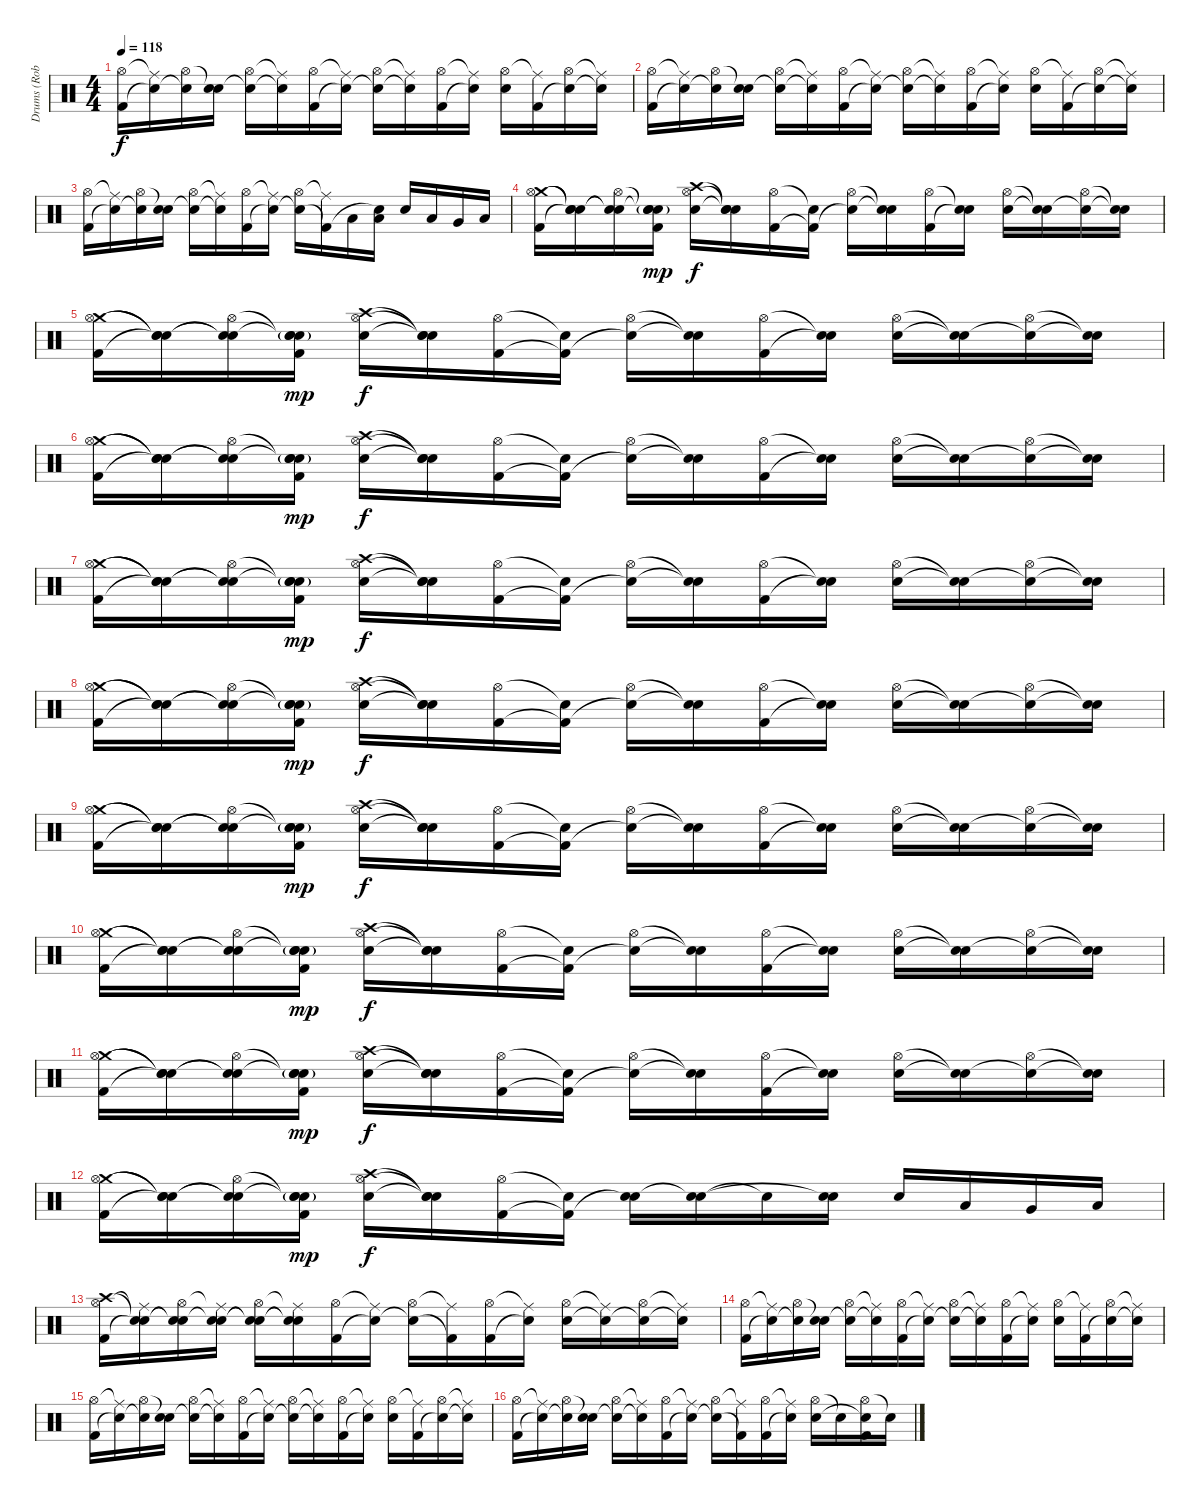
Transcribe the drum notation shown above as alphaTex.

\track ("Drums (Rob Bourdon)" "Drums (Rob") {instrument percussion}
\staff {score}
\articulation defaults
\ts (4 4)
\tempo 118
\clef neutral
\ks c
("Hi-Hat (open)" "Kick (hit) 2").16{dy f} ("Ride (middle)"{t} "Snare (hit)"{t}).16 ("Hi-Hat (open)" "Snare (hit)"{t}).16 ("Snare (hit)"{t} "Electric Snare (hit)").16 ("Hi-Hat (open)" "Snare (hit)"{t}).16 ("Ride (middle)"{t} "Snare (hit)"{t}).16 ("Hi-Hat (open)" "Kick (hit) 2").16 ("Ride (middle)"{t} "Snare (hit)"{t}).16 ("Hi-Hat (open)" "Snare (hit)"{t}).16 ("Ride (middle)"{t} "Snare (hit)"{t}).16 ("Hi-Hat (open)" "Kick (hit) 2").16 ("Ride (middle)"{t} "Snare (hit)"{t}).16 ("Hi-Hat (open)" "Electric Snare (hit)").16 ("Ride (middle)"{t} "Kick (hit) 2").16 ("Hi-Hat (open)" "Snare (hit)"{t}).16 ("Ride (middle)"{t} "Snare (hit)"{t}).16 |
("Hi-Hat (open)" "Kick (hit) 2").16 ("Ride (middle)"{t} "Snare (hit)"{t}).16 ("Hi-Hat (open)" "Snare (hit)"{t}).16 ("Snare (hit)"{t} "Electric Snare (hit)").16 ("Hi-Hat (open)" "Snare (hit)"{t}).16 ("Ride (middle)"{t} "Snare (hit)"{t}).16 ("Hi-Hat (open)" "Kick (hit) 2").16 ("Ride (middle)"{t} "Snare (hit)"{t}).16 ("Hi-Hat (open)" "Snare (hit)"{t}).16 ("Ride (middle)"{t} "Snare (hit)"{t}).16 ("Hi-Hat (open)" "Kick (hit) 2").16 ("Ride (middle)"{t} "Snare (hit)"{t}).16 ("Hi-Hat (open)" "Electric Snare (hit)").16 ("Ride (middle)"{t} "Kick (hit) 2").16 ("Hi-Hat (open)" "Snare (hit)"{t}).16 ("Ride (middle)"{t} "Snare (hit)"{t}).16 |
("Hi-Hat (open)" "Kick (hit) 2").16 ("Ride (middle)"{t} "Snare (hit)"{t}).16 ("Hi-Hat (open)" "Snare (hit)"{t}).16 ("Snare (hit)"{t} "Electric Snare (hit)").16 ("Hi-Hat (open)" "Snare (hit)"{t}).16 ("Ride (middle)"{t} "Snare (hit)"{t}).16 ("Hi-Hat (open)" "Kick (hit) 2").16 ("Ride (middle)"{t} "Snare (hit)"{t}).16 ("Hi-Hat (open)" "Snare (hit)"{t}).16 ("Ride (middle)"{t} "Kick (hit) 2"{t}).16 "Low Tom (hit)".16 ("Low Tom (hit)" "Snare (hit)"{t}).16 "Electric Snare (hit)".16 "Low Tom (hit)".16 "Very Low Tom (hit)".16 "Low Floor Tom (hit)".16 |
("Crash medium (hit)" "Hi-Hat (open)" "Kick (hit) 2").16 ("Snare (hit)"{t} "Snare (hit)"{t} "Snare (hit)"{t}).16 ("Snare (hit)"{t} "Hi-Hat (open)" "Snare (hit)"{t}).16 ("Snare (hit)"{t} "Snare (hit)"{t} "Electric Snare (hit)"{g} "Kick (hit) 2").16{dy mp} ("Crash high (hit)" "Hi-Hat (open)" "Electric Snare (hit)").16{dy f} ("Snare (hit)"{t} "Snare (hit)"{t} "Snare (hit)"{t}).16 ("Hi-Hat (open)" "Kick (hit) 2").16 ("Snare (hit)"{t} "Kick (hit) 2"{t}).16 ("Hi-Hat (open)" "Snare (hit)"{t}).16 ("Snare (hit)"{t} "Snare (hit)"{t}).16 ("Hi-Hat (open)" "Kick (hit) 2").16 ("Snare (hit)"{t} "Snare (hit)"{t}).16 ("Hi-Hat (open)" "Electric Snare (hit)").16 ("Snare (hit)"{t} "Snare (hit)"{t}).16 ("Hi-Hat (open)" "Snare (hit)"{t}).16 ("Snare (hit)"{t} "Snare (hit)"{t}).16 |
("Crash medium (hit)" "Hi-Hat (open)" "Kick (hit) 2").16 ("Snare (hit)"{t} "Snare (hit)"{t} "Snare (hit)"{t}).16 ("Snare (hit)"{t} "Hi-Hat (open)" "Snare (hit)"{t}).16 ("Snare (hit)"{t} "Snare (hit)"{t} "Electric Snare (hit)"{g} "Kick (hit) 2").16{dy mp} ("Crash high (hit)" "Hi-Hat (open)" "Electric Snare (hit)").16{dy f} ("Snare (hit)"{t} "Snare (hit)"{t} "Snare (hit)"{t}).16 ("Hi-Hat (open)" "Kick (hit) 2").16 ("Snare (hit)"{t} "Kick (hit) 2"{t}).16 ("Hi-Hat (open)" "Snare (hit)"{t}).16 ("Snare (hit)"{t} "Snare (hit)"{t}).16 ("Hi-Hat (open)" "Kick (hit) 2").16 ("Snare (hit)"{t} "Snare (hit)"{t}).16 ("Hi-Hat (open)" "Electric Snare (hit)").16 ("Snare (hit)"{t} "Snare (hit)"{t}).16 ("Hi-Hat (open)" "Snare (hit)"{t}).16 ("Snare (hit)"{t} "Snare (hit)"{t}).16 |
("Crash medium (hit)" "Hi-Hat (open)" "Kick (hit) 2").16 ("Snare (hit)"{t} "Snare (hit)"{t} "Snare (hit)"{t}).16 ("Snare (hit)"{t} "Hi-Hat (open)" "Snare (hit)"{t}).16 ("Snare (hit)"{t} "Snare (hit)"{t} "Electric Snare (hit)"{g} "Kick (hit) 2").16{dy mp} ("Crash high (hit)" "Hi-Hat (open)" "Electric Snare (hit)").16{dy f} ("Snare (hit)"{t} "Snare (hit)"{t} "Snare (hit)"{t}).16 ("Hi-Hat (open)" "Kick (hit) 2").16 ("Snare (hit)"{t} "Kick (hit) 2"{t}).16 ("Hi-Hat (open)" "Snare (hit)"{t}).16 ("Snare (hit)"{t} "Snare (hit)"{t}).16 ("Hi-Hat (open)" "Kick (hit) 2").16 ("Snare (hit)"{t} "Snare (hit)"{t}).16 ("Hi-Hat (open)" "Electric Snare (hit)").16 ("Snare (hit)"{t} "Snare (hit)"{t}).16 ("Hi-Hat (open)" "Snare (hit)"{t}).16 ("Snare (hit)"{t} "Snare (hit)"{t}).16 |
("Crash medium (hit)" "Hi-Hat (open)" "Kick (hit) 2").16 ("Snare (hit)"{t} "Snare (hit)"{t} "Snare (hit)"{t}).16 ("Snare (hit)"{t} "Hi-Hat (open)" "Snare (hit)"{t}).16 ("Snare (hit)"{t} "Snare (hit)"{t} "Electric Snare (hit)"{g} "Kick (hit) 2").16{dy mp} ("Crash high (hit)" "Hi-Hat (open)" "Electric Snare (hit)").16{dy f} ("Snare (hit)"{t} "Snare (hit)"{t} "Snare (hit)"{t}).16 ("Hi-Hat (open)" "Kick (hit) 2").16 ("Snare (hit)"{t} "Kick (hit) 2"{t}).16 ("Hi-Hat (open)" "Snare (hit)"{t}).16 ("Snare (hit)"{t} "Snare (hit)"{t}).16 ("Hi-Hat (open)" "Kick (hit) 2").16 ("Snare (hit)"{t} "Snare (hit)"{t}).16 ("Hi-Hat (open)" "Electric Snare (hit)").16 ("Snare (hit)"{t} "Snare (hit)"{t}).16 ("Hi-Hat (open)" "Snare (hit)"{t}).16 ("Snare (hit)"{t} "Snare (hit)"{t}).16 |
("Crash medium (hit)" "Hi-Hat (open)" "Kick (hit) 2").16 ("Snare (hit)"{t} "Snare (hit)"{t} "Snare (hit)"{t}).16 ("Snare (hit)"{t} "Hi-Hat (open)" "Snare (hit)"{t}).16 ("Snare (hit)"{t} "Snare (hit)"{t} "Electric Snare (hit)"{g} "Kick (hit) 2").16{dy mp} ("Crash high (hit)" "Hi-Hat (open)" "Electric Snare (hit)").16{dy f} ("Snare (hit)"{t} "Snare (hit)"{t} "Snare (hit)"{t}).16 ("Hi-Hat (open)" "Kick (hit) 2").16 ("Snare (hit)"{t} "Kick (hit) 2"{t}).16 ("Hi-Hat (open)" "Snare (hit)"{t}).16 ("Snare (hit)"{t} "Snare (hit)"{t}).16 ("Hi-Hat (open)" "Kick (hit) 2").16 ("Snare (hit)"{t} "Snare (hit)"{t}).16 ("Hi-Hat (open)" "Electric Snare (hit)").16 ("Snare (hit)"{t} "Snare (hit)"{t}).16 ("Hi-Hat (open)" "Snare (hit)"{t}).16 ("Snare (hit)"{t} "Snare (hit)"{t}).16 |
("Crash medium (hit)" "Hi-Hat (open)" "Kick (hit) 2").16 ("Snare (hit)"{t} "Snare (hit)"{t} "Snare (hit)"{t}).16 ("Snare (hit)"{t} "Hi-Hat (open)" "Snare (hit)"{t}).16 ("Snare (hit)"{t} "Snare (hit)"{t} "Electric Snare (hit)"{g} "Kick (hit) 2").16{dy mp} ("Crash high (hit)" "Hi-Hat (open)" "Electric Snare (hit)").16{dy f} ("Snare (hit)"{t} "Snare (hit)"{t} "Snare (hit)"{t}).16 ("Hi-Hat (open)" "Kick (hit) 2").16 ("Snare (hit)"{t} "Kick (hit) 2"{t}).16 ("Hi-Hat (open)" "Snare (hit)"{t}).16 ("Snare (hit)"{t} "Snare (hit)"{t}).16 ("Hi-Hat (open)" "Kick (hit) 2").16 ("Snare (hit)"{t} "Snare (hit)"{t}).16 ("Hi-Hat (open)" "Electric Snare (hit)").16 ("Snare (hit)"{t} "Snare (hit)"{t}).16 ("Hi-Hat (open)" "Snare (hit)"{t}).16 ("Snare (hit)"{t} "Snare (hit)"{t}).16 |
("Crash medium (hit)" "Hi-Hat (open)" "Kick (hit) 2").16 ("Snare (hit)"{t} "Snare (hit)"{t} "Snare (hit)"{t}).16 ("Snare (hit)"{t} "Hi-Hat (open)" "Snare (hit)"{t}).16 ("Snare (hit)"{t} "Snare (hit)"{t} "Electric Snare (hit)"{g} "Kick (hit) 2").16{dy mp} ("Crash high (hit)" "Hi-Hat (open)" "Electric Snare (hit)").16{dy f} ("Snare (hit)"{t} "Snare (hit)"{t} "Snare (hit)"{t}).16 ("Hi-Hat (open)" "Kick (hit) 2").16 ("Snare (hit)"{t} "Kick (hit) 2"{t}).16 ("Hi-Hat (open)" "Snare (hit)"{t}).16 ("Snare (hit)"{t} "Snare (hit)"{t}).16 ("Hi-Hat (open)" "Kick (hit) 2").16 ("Snare (hit)"{t} "Snare (hit)"{t}).16 ("Hi-Hat (open)" "Electric Snare (hit)").16 ("Snare (hit)"{t} "Snare (hit)"{t}).16 ("Hi-Hat (open)" "Snare (hit)"{t}).16 ("Snare (hit)"{t} "Snare (hit)"{t}).16 |
("Crash medium (hit)" "Hi-Hat (open)" "Kick (hit) 2").16 ("Snare (hit)"{t} "Snare (hit)"{t} "Snare (hit)"{t}).16 ("Snare (hit)"{t} "Hi-Hat (open)" "Snare (hit)"{t}).16 ("Snare (hit)"{t} "Snare (hit)"{t} "Electric Snare (hit)"{g} "Kick (hit) 2").16{dy mp} ("Crash high (hit)" "Hi-Hat (open)" "Electric Snare (hit)").16{dy f} ("Snare (hit)"{t} "Snare (hit)"{t} "Snare (hit)"{t}).16 ("Hi-Hat (open)" "Kick (hit) 2").16 ("Snare (hit)"{t} "Kick (hit) 2"{t}).16 ("Hi-Hat (open)" "Snare (hit)"{t}).16 ("Snare (hit)"{t} "Snare (hit)"{t}).16 ("Hi-Hat (open)" "Kick (hit) 2").16 ("Snare (hit)"{t} "Snare (hit)"{t}).16 ("Hi-Hat (open)" "Electric Snare (hit)").16 ("Snare (hit)"{t} "Snare (hit)"{t}).16 ("Hi-Hat (open)" "Snare (hit)"{t}).16 ("Snare (hit)"{t} "Snare (hit)"{t}).16 |
("Crash medium (hit)" "Hi-Hat (open)" "Kick (hit) 2").16 ("Snare (hit)"{t} "Snare (hit)"{t} "Snare (hit)"{t}).16 ("Snare (hit)"{t} "Hi-Hat (open)" "Snare (hit)"{t}).16 ("Snare (hit)"{t} "Snare (hit)"{t} "Electric Snare (hit)"{g} "Kick (hit) 2").16{dy mp} ("Crash high (hit)" "Hi-Hat (open)" "Electric Snare (hit)").16{dy f} ("Snare (hit)"{t} "Snare (hit)"{t} "Snare (hit)"{t}).16 ("Hi-Hat (open)" "Kick (hit) 2").16 ("Snare (hit)"{t} "Kick (hit) 2"{t}).16 ("Electric Snare (hit)" "Snare (hit)"{t}).16 ("Electric Snare (hit)" "Snare (hit)"{t}).16 "Snare (hit)"{t}.16 ("Electric Snare (hit)" "Snare (hit)"{t}).16 "Electric Snare (hit)".16 "Low Tom (hit)".16 "Very Low Tom (hit)".16 "Low Floor Tom (hit)".16 |
("Crash high (hit)" "Hi-Hat (open)" "Kick (hit) 2").16 ("Snare (hit)"{t} "Ride (middle)"{t} "Snare (hit)"{t}).16 ("Snare (hit)"{t} "Hi-Hat (open)" "Snare (hit)"{t}).16 ("Snare (hit)"{t} "Ride (middle)"{t} "Electric Snare (hit)").16 ("Snare (hit)"{t} "Hi-Hat (open)" "Snare (hit)"{t}).16 ("Snare (hit)"{t} "Ride (middle)"{t} "Snare (hit)"{t}).16 ("Hi-Hat (open)" "Kick (hit) 2").16 ("Ride (middle)"{t} "Snare (hit)"{t}).16 ("Hi-Hat (open)" "Snare (hit)"{t}).16 ("Ride (middle)"{t} "Kick (hit) 2"{t}).16 ("Hi-Hat (open)" "Kick (hit) 2").16 ("Ride (middle)"{t} "Snare (hit)"{t}).16 ("Hi-Hat (open)" "Electric Snare (hit)").16 ("Ride (middle)"{t} "Snare (hit)"{t}).16 ("Hi-Hat (open)" "Snare (hit)"{t}).16 ("Ride (middle)"{t} "Snare (hit)"{t}).16 |
("Hi-Hat (open)" "Kick (hit) 2").16 ("Ride (middle)"{t} "Snare (hit)"{t}).16 ("Hi-Hat (open)" "Snare (hit)"{t}).16 ("Snare (hit)"{t} "Electric Snare (hit)").16 ("Hi-Hat (open)" "Snare (hit)"{t}).16 ("Ride (middle)"{t} "Snare (hit)"{t}).16 ("Hi-Hat (open)" "Kick (hit) 2").16 ("Ride (middle)"{t} "Snare (hit)"{t}).16 ("Hi-Hat (open)" "Snare (hit)"{t}).16 ("Ride (middle)"{t} "Snare (hit)"{t}).16 ("Hi-Hat (open)" "Kick (hit) 2").16 ("Ride (middle)"{t} "Snare (hit)"{t}).16 ("Hi-Hat (open)" "Electric Snare (hit)").16 ("Ride (middle)"{t} "Kick (hit) 2").16 ("Hi-Hat (open)" "Snare (hit)"{t}).16 ("Ride (middle)"{t} "Snare (hit)"{t}).16 |
("Hi-Hat (open)" "Kick (hit) 2").16 ("Ride (middle)"{t} "Snare (hit)"{t}).16 ("Hi-Hat (open)" "Snare (hit)"{t}).16 ("Snare (hit)"{t} "Electric Snare (hit)").16 ("Hi-Hat (open)" "Snare (hit)"{t}).16 ("Ride (middle)"{t} "Snare (hit)"{t}).16 ("Hi-Hat (open)" "Kick (hit) 2").16 ("Ride (middle)"{t} "Snare (hit)"{t}).16 ("Hi-Hat (open)" "Snare (hit)"{t}).16 ("Ride (middle)"{t} "Snare (hit)"{t}).16 ("Hi-Hat (open)" "Kick (hit) 2").16 ("Ride (middle)"{t} "Snare (hit)"{t}).16 ("Hi-Hat (open)" "Electric Snare (hit)").16 ("Ride (middle)"{t} "Kick (hit) 2").16 ("Hi-Hat (open)" "Snare (hit)"{t}).16 ("Ride (middle)"{t} "Snare (hit)"{t}).16 |
("Hi-Hat (open)" "Kick (hit) 2").16 ("Ride (middle)"{t} "Snare (hit)"{t}).16 ("Hi-Hat (open)" "Snare (hit)"{t}).16 ("Snare (hit)"{t} "Electric Snare (hit)").16 ("Hi-Hat (open)" "Snare (hit)"{t}).16 ("Ride (middle)"{t} "Snare (hit)"{t}).16 ("Hi-Hat (open)" "Kick (hit) 2").16 ("Ride (middle)"{t} "Snare (hit)"{t}).16 ("Hi-Hat (open)" "Snare (hit)"{t}).16 ("Ride (middle)"{t} "Kick (hit) 2"{t}).16 ("Hi-Hat (open)" "Kick (hit) 2").16 ("Ride (middle)"{t} "Snare (hit)"{t}).16 ("Hi-Hat (open)" "Electric Snare (hit)").16 "Snare (hit)"{t}.16 ("Hi-Hat (open)" "Snare (hit)"{t} "Kick (hit) 2").16 "Snare (hit)"{t}.16
